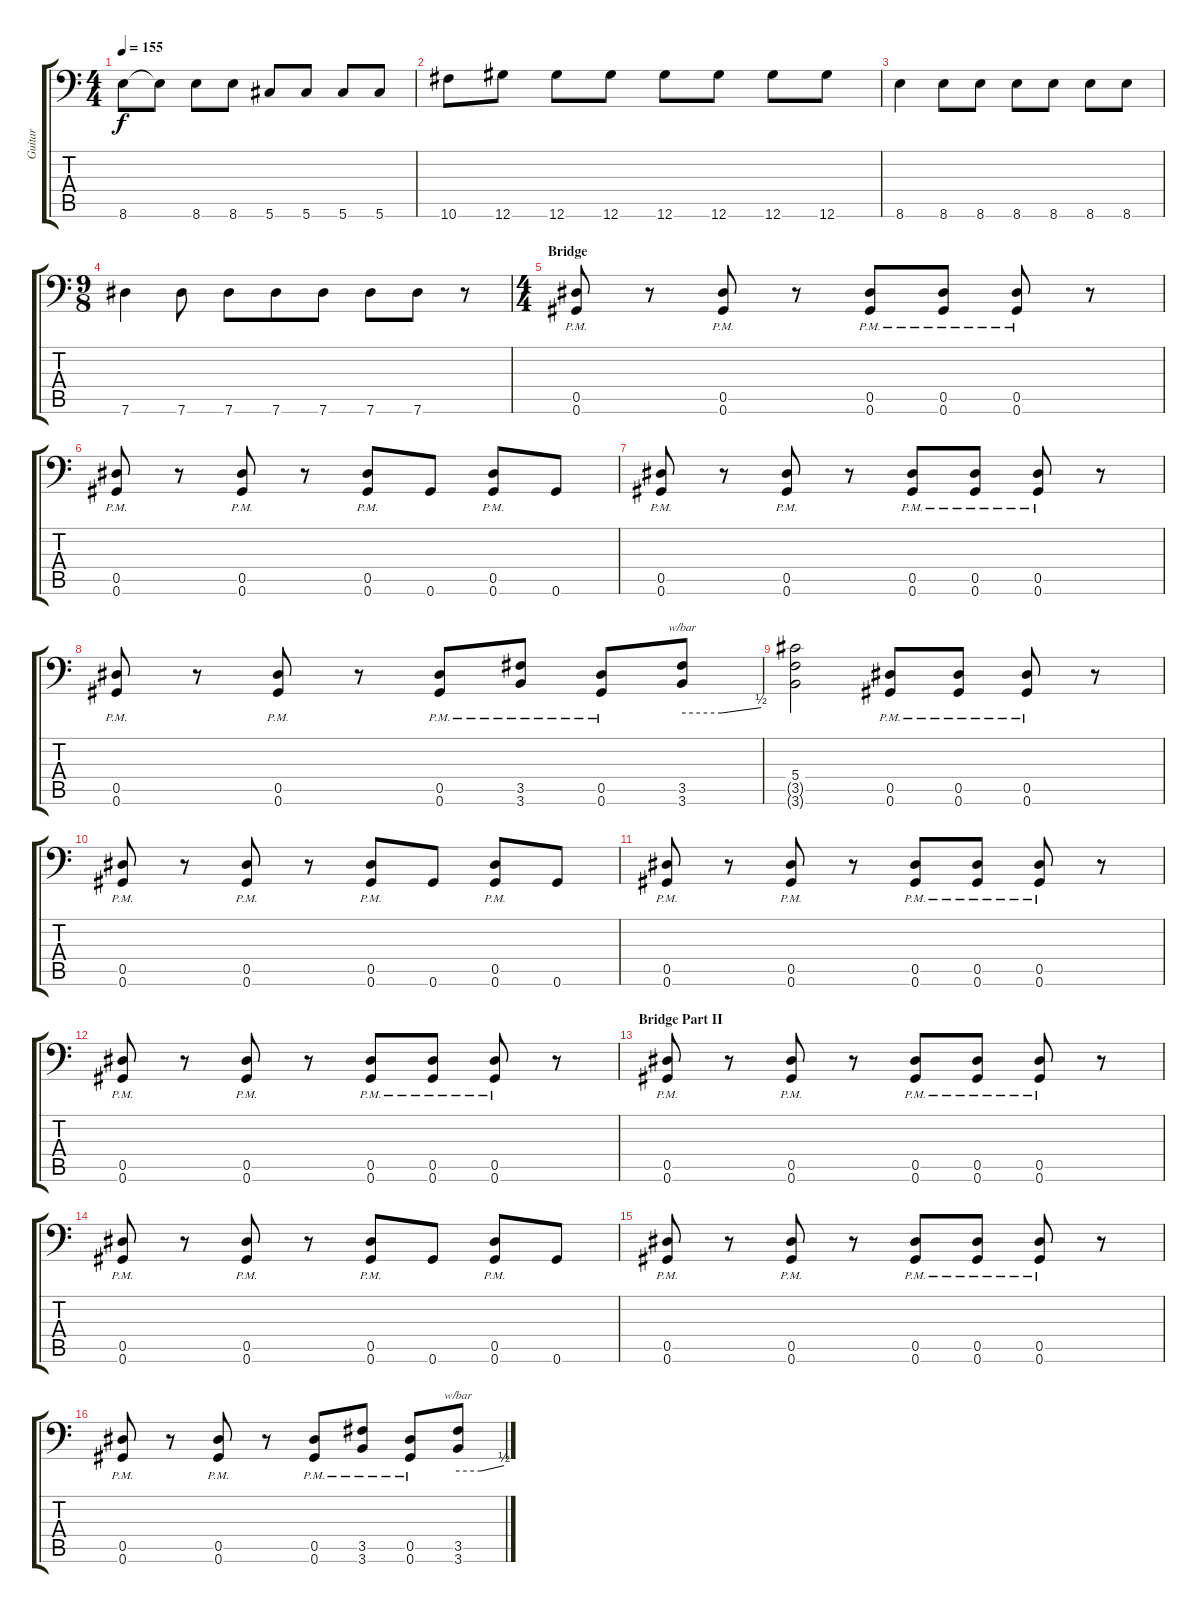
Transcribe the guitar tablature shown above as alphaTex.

\track ("Guitar" "Guitar") {instrument distortionguitar}
\staff {score tabs}
\tuning (Bb3 F3 Db3 Ab2 Eb2 Ab1) {hide}
\ts (4 4)
\tempo 155
\clef f4
\ks c
8.6.8{dy f} 8.6{t}.8 8.6.8 8.6.8 5.6.8 5.6.8 5.6.8 5.6.8 |
10.6.8 12.6.8 12.6.8 12.6.8 12.6.8 12.6.8 12.6.8 12.6.8 |
8.6.4 8.6.8 8.6.8 8.6.8 8.6.8 8.6.8 8.6.8 |
\ts (9 8)
7.6.4 7.6.8 7.6.8 7.6.8 7.6.8 7.6.8 7.6.8 r.8 |
\ts (4 4)
\section ("" "Bridge")
(0.5{pm} 0.6{pm}).8 r.8 (0.5{pm} 0.6{pm}).8 r.8 (0.5{pm} 0.6{pm}).8 (0.5{pm} 0.6{pm}).8 (0.5{pm} 0.6{pm}).8 r.8 |
(0.5{pm} 0.6{pm}).8 r.8 (0.5{pm} 0.6{pm}).8 r.8 (0.5{pm} 0.6{pm}).8 0.6.8 (0.5{pm} 0.6{pm}).8 0.6.8 |
(0.5{pm} 0.6{pm}).8 r.8 (0.5{pm} 0.6{pm}).8 r.8 (0.5{pm} 0.6{pm}).8 (0.5{pm} 0.6{pm}).8 (0.5{pm} 0.6{pm}).8 r.8 |
(0.5{pm} 0.6{pm}).8 r.8 (0.5{pm} 0.6{pm}).8 r.8 (0.5{pm} 0.6{pm}).8 (3.5{pm} 3.6{pm}).8 (0.5{pm} 0.6{pm}).8 (3.5 3.6).8{tbe (custom default 0 0 30 0 60 2)} |
(5.4 3.5{t} 3.6{t}).2 (0.5{pm} 0.6{pm}).8 (0.5{pm} 0.6{pm}).8 (0.5{pm} 0.6{pm}).8 r.8 |
(0.5{pm} 0.6{pm}).8 r.8 (0.5{pm} 0.6{pm}).8 r.8 (0.5{pm} 0.6{pm}).8 0.6.8 (0.5{pm} 0.6{pm}).8 0.6.8 |
(0.5{pm} 0.6{pm}).8 r.8 (0.5{pm} 0.6{pm}).8 r.8 (0.5{pm} 0.6{pm}).8 (0.5{pm} 0.6{pm}).8 (0.5{pm} 0.6{pm}).8 r.8 |
(0.5{pm} 0.6{pm}).8 r.8 (0.5{pm} 0.6{pm}).8 r.8 (0.5{pm} 0.6{pm}).8 (0.5{pm} 0.6{pm}).8 (0.5{pm} 0.6{pm}).8 r.8 |
\section ("" "Bridge Part II")
(0.5{pm} 0.6{pm}).8 r.8 (0.5{pm} 0.6{pm}).8 r.8 (0.5{pm} 0.6{pm}).8 (0.5{pm} 0.6{pm}).8 (0.5{pm} 0.6{pm}).8 r.8 |
(0.5{pm} 0.6{pm}).8 r.8 (0.5{pm} 0.6{pm}).8 r.8 (0.5{pm} 0.6{pm}).8 0.6.8 (0.5{pm} 0.6{pm}).8 0.6.8 |
(0.5{pm} 0.6{pm}).8 r.8 (0.5{pm} 0.6{pm}).8 r.8 (0.5{pm} 0.6{pm}).8 (0.5{pm} 0.6{pm}).8 (0.5{pm} 0.6{pm}).8 r.8 |
(0.5{pm} 0.6{pm}).8 r.8 (0.5{pm} 0.6{pm}).8 r.8 (0.5{pm} 0.6{pm}).8 (3.5{pm} 3.6{pm}).8 (0.5{pm} 0.6{pm}).8 (3.5 3.6).8{tbe (custom default 0 0 30 0 60 2)}
